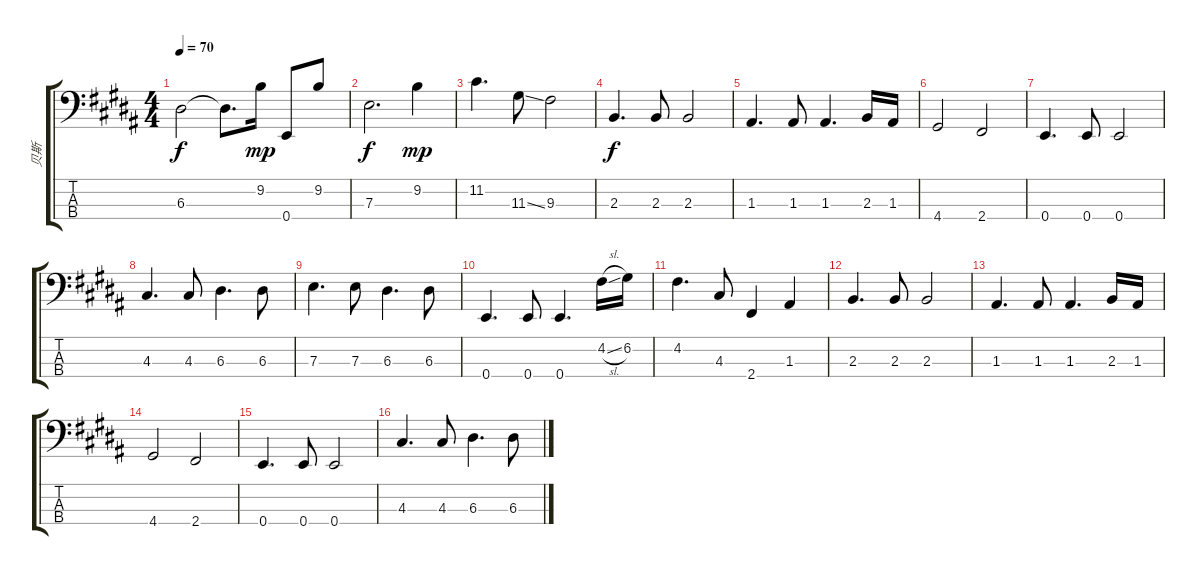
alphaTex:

\track ("贝斯" "贝斯") {instrument electricbassfinger}
\staff {score tabs}
\tuning (G2 D2 A1 E1) {hide}
\ts (4 4)
\tempo 70
\clef f4
\ks b
6.3.2{dy f} 6.3{t}.8{d} 9.2.16{dy mp} 0.4.8 9.2.8 |
7.3.2{d dy f} 9.2.4{dy mp} |
11.2.4{d} 11.3{ss}.8 9.3.2 |
2.3.4{d dy f} 2.3.8 2.3.2 |
1.3.4{d} 1.3.8 1.3.4{d} 2.3.16 1.3.16 |
4.4.2 2.4.2 |
0.4.4{d} 0.4.8 0.4.2 |
4.3.4{d} 4.3.8 6.3.4{d} 6.3.8 |
7.3.4{d} 7.3.8 6.3.4{d} 6.3.8 |
0.4.4{d} 0.4.8 0.4.4{d} 4.2{sl}.16 6.2.16 |
4.2.4{d} 4.3.8 2.4.4 1.3.4 |
2.3.4{d} 2.3.8 2.3.2 |
1.3.4{d} 1.3.8 1.3.4{d} 2.3.16 1.3.16 |
4.4.2 2.4.2 |
0.4.4{d} 0.4.8 0.4.2 |
4.3.4{d} 4.3.8 6.3.4{d} 6.3.8
